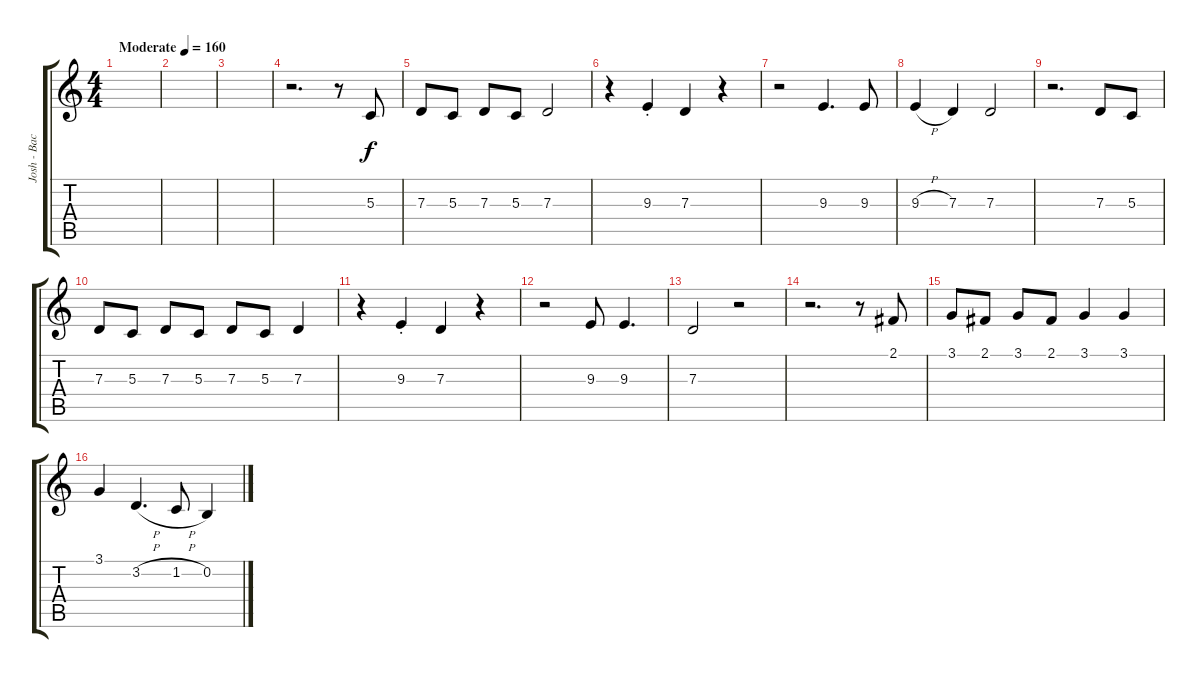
\track ("Josh - Background Voice" "Josh - Bac") {instrument lead6voice}
\staff {score tabs}
\tuning (E4 B3 G3 D3 A2 E2) {hide}
\ts (4 4)
\tempo (160 "Moderate")
\clef g2
\ks c
|
|
|
r.2{d} r.8 5.3.8 |
7.3.8 5.3.8 7.3.8 5.3.8 7.3.2 |
r.4 9.3{st}.4 7.3.4 r.4 |
r.2 9.3.4{d} 9.3.8 |
9.3{h}.4 7.3.4 7.3.2 |
r.2{d} 7.3.8 5.3.8 |
7.3.8 5.3.8 7.3.8 5.3.8 7.3.8 5.3.8 7.3.4 |
r.4 9.3{st}.4 7.3.4 r.4 |
r.2 9.3.8 9.3.4{d} |
7.3.2 r.2 |
r.2{d} r.8 2.1.8 |
3.1.8 2.1.8 3.1.8 2.1.8 3.1.4 3.1.4 |
3.1.4 3.2{h}.4{d} 1.2{h}.8 0.2.4
